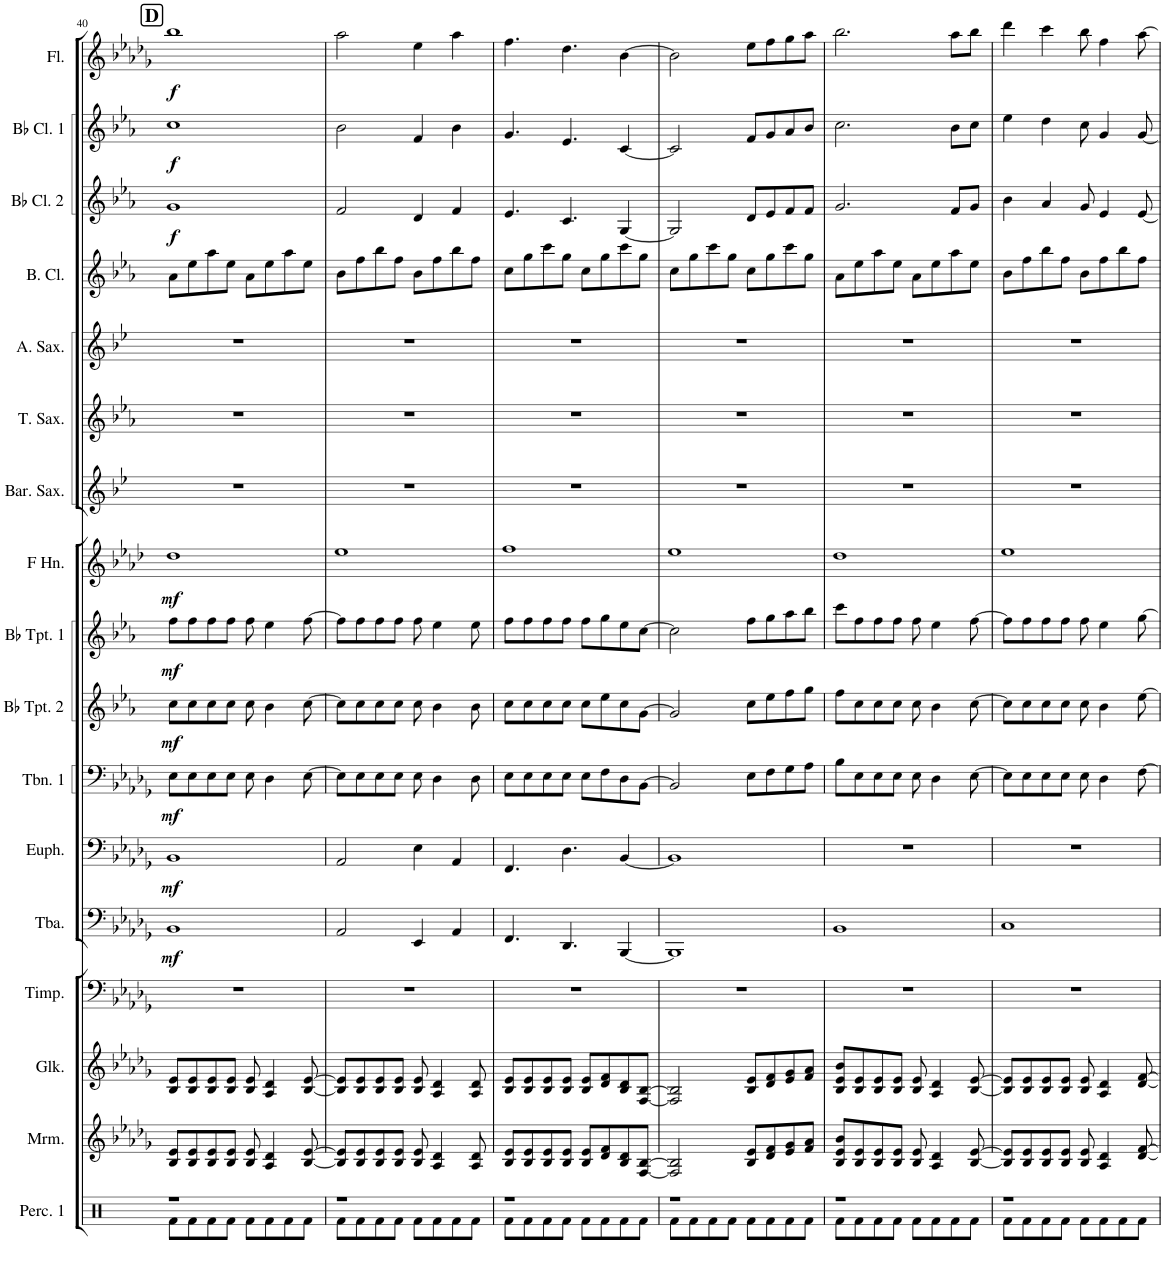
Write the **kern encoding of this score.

**kern	**kern	**kern	**kern	**kern	**dynam	**kern	**dynam	**kern	**dynam	**kern	**dynam	**kern	**dynam	**kern	**dynam	**kern	**kern	**kern	**kern	**kern	**dynam	**kern	**dynam	**kern	**dynam
*part17	*part16	*part15	*part14	*part13	*part13	*part12	*part12	*part11	*part11	*part10	*part10	*part9	*part9	*part8	*part8	*part7	*part6	*part5	*part4	*part3	*part3	*part2	*part2	*part1	*part1
*staff17	*staff16	*staff15	*staff14	*staff13	*staff13	*staff12	*staff12	*staff11	*staff11	*staff10	*staff10	*staff9	*staff9	*staff8	*staff8	*staff7	*staff6	*staff5	*staff4	*staff3	*staff3	*staff2	*staff2	*staff1	*staff1
*I"Percussion 1	*I"Marimba	*I"Glockenspiel	*I"Timpani	*I"Tuba	*	*I"Euphonium	*	*I"Trombone	*	*I"Bb Trumpet 2	*	*I"Bb Trumpet 1	*	*I"Horn in F	*	*I"Baritone Saxophone	*I"Tenor Saxophone	*I"Alto Saxophone	*I"Bass Clarinet	*I"Bb Clarinet 2	*	*I"Bb Clarinet 1	*	*I"Flute	*
*I'Perc. 1	*I'Mrm.	*I'Glk.	*I'Timp.	*I'Tba.	*	*I'Euph.	*	*I'Tbn. 1	*	*I'Bb Tpt. 2	*	*I'Bb Tpt. 1	*	*	*	*I'Bar. Sax.	*I'T. Sax.	*I'A. Sax.	*I'B. Cl.	*I'Bb Cl. 2	*	*I'Bb Cl. 1	*	*I'Fl.	*
!!LO:PB:g=z
*clefX	*clefG2	*clefG2	*clefF4	*clefF4	*	*clefF4	*	*clefF4	*	*clefG2	*	*clefG2	*	*clefG2	*	*clefG2	*clefG2	*clefG2	*clefG2	*clefG2	*	*clefG2	*	*clefG2	*
*	*	*Trd-14c-24	*	*	*	*	*	*	*	*Trd1c2	*	*Trd1c2	*	*Trd4c7	*	*Trd12c21	*Trd8c14	*Trd5c9	*Trd8c14	*Trd1c2	*	*Trd1c2	*	*	*
*k[]	*k[b-e-a-d-g-]	*k[b-e-a-d-g-]	*k[b-e-a-d-g-]	*k[b-e-a-d-g-]	*	*k[b-e-a-d-g-]	*	*k[b-e-a-d-g-]	*	*k[b-e-a-]	*	*k[b-e-a-]	*	*k[b-e-a-d-]	*	*k[b-e-]	*k[b-e-a-]	*k[b-e-]	*k[b-e-a-]	*k[b-e-a-]	*	*k[b-e-a-]	*	*k[b-e-a-d-g-]	*
*M4/4	*M4/4	*M4/4	*M4/4	*M4/4	*	*M4/4	*	*M4/4	*	*M4/4	*	*M4/4	*	*M4/4	*	*M4/4	*M4/4	*M4/4	*M4/4	*M4/4	*	*M4/4	*	*M4/4	*
!!LO:REH:place=s1:a:B:cj:fs=14:t=D
=40	=40	=40	=40	=40	=40	=40	=40	=40	=40	=40	=40	=40	=40	=40	=40	=40	=40	=40	=40	=40	=40	=40	=40	=40	=40
*^	*	*	*	*	*	*	*	*	*	*	*	*	*	*	*	*	*	*	*	*	*	*	*	*	*
!	!	!	!	!	!	!LO:DY:b	!	!LO:DY:b	!	!LO:DY:b	!	!LO:DY:b	!	!LO:DY:b	!	!LO:DY:b	!	!	!	!	!	!LO:DY:b	!	!LO:DY:b	!	!LO:DY:b
1r	8Rf\L	8B-/ 8e-/L	8B-/ 8e-/L	1r	1BB-	mf	1BB-	mf	8E-\L	mf	8cc\L	mf	8ff\L	mf	1dd-	mf	1r	1r	1r	8a-\L	1g	f	1cc	f	1bb-	f
.	8Rf\	8B-/ 8e-/	8B-/ 8e-/	.	.	.	.	.	8E-\	.	8cc\	.	8ff\	.	.	.	.	.	.	8ee-\	.	.	.	.	.	.
.	8Rf\	8B-/ 8e-/	8B-/ 8e-/	.	.	.	.	.	8E-\	.	8cc\	.	8ff\	.	.	.	.	.	.	8aa-\	.	.	.	.	.	.
.	8Rf\J	8B-/ 8e-/J	8B-/ 8e-/J	.	.	.	.	.	8E-\J	.	8cc\J	.	8ff\J	.	.	.	.	.	.	8ee-\J	.	.	.	.	.	.
.	8Rf\L	8B-/ 8e-/	8B-/ 8e-/	.	.	.	.	.	8E-\	.	8cc\	.	8ff\	.	.	.	.	.	.	8a-\L	.	.	.	.	.	.
.	8Rf\	4A-/ 4d-/	4A-/ 4d-/	.	.	.	.	.	4D-\	.	4b-\	.	4ee-\	.	.	.	.	.	.	8ee-\	.	.	.	.	.	.
.	8Rf\	.	.	.	.	.	.	.	.	.	.	.	.	.	.	.	.	.	.	8aa-\	.	.	.	.	.	.
.	8Rf\J	[8B-/ [8e-/	[8B-/ [8e-/	.	.	.	.	.	[8E-\	.	[8cc\	.	[8ff\	.	.	.	.	.	.	8ee-\J	.	.	.	.	.	.
=41	=41	=41	=41	=41	=41	=41	=41	=41	=41	=41	=41	=41	=41	=41	=41	=41	=41	=41	=41	=41	=41	=41	=41	=41	=41	=41
1r	8Rf\L	8B-/] 8e-/]L	8B-/] 8e-/]L	1r	2AA-/	.	2AA-/	.	8E-\L]	.	8cc\L]	.	8ff\L]	.	1ee-	.	1r	1r	1r	8b-\L	2f/	.	2b-\	.	2aa-\	.
.	8Rf\	8B-/ 8e-/	8B-/ 8e-/	.	.	.	.	.	8E-\	.	8cc\	.	8ff\	.	.	.	.	.	.	8ff\	.	.	.	.	.	.
.	8Rf\	8B-/ 8e-/	8B-/ 8e-/	.	.	.	.	.	8E-\	.	8cc\	.	8ff\	.	.	.	.	.	.	8bb-\	.	.	.	.	.	.
.	8Rf\J	8B-/ 8e-/J	8B-/ 8e-/J	.	.	.	.	.	8E-\J	.	8cc\J	.	8ff\J	.	.	.	.	.	.	8ff\J	.	.	.	.	.	.
.	8Rf\L	8B-/ 8e-/	8B-/ 8e-/	.	4EE-/	.	4E-\	.	8E-\	.	8cc\	.	8ff\	.	.	.	.	.	.	8b-\L	4d/	.	4f/	.	4ee-\	.
.	8Rf\	4A-/ 4d-/	4A-/ 4d-/	.	.	.	.	.	4D-\	.	4b-\	.	4ee-\	.	.	.	.	.	.	8ff\	.	.	.	.	.	.
.	8Rf\	.	.	.	4AA-/	.	4AA-/	.	.	.	.	.	.	.	.	.	.	.	.	8bb-\	4f/	.	4b-\	.	4aa-\	.
.	8Rf\J	8A-/ 8d-/	8A-/ 8d-/	.	.	.	.	.	8D-\	.	8b-\	.	8ee-\	.	.	.	.	.	.	8ff\J	.	.	.	.	.	.
=42	=42	=42	=42	=42	=42	=42	=42	=42	=42	=42	=42	=42	=42	=42	=42	=42	=42	=42	=42	=42	=42	=42	=42	=42	=42	=42
1r	8Rf\L	8B-/ 8e-/L	8B-/ 8e-/L	1r	4.FF/	.	4.FF/	.	8E-\L	.	8cc\L	.	8ff\L	.	1ff	.	1r	1r	1r	8cc\L	4.e-/	.	4.g/	.	4.ff\	.
.	8Rf\	8B-/ 8e-/	8B-/ 8e-/	.	.	.	.	.	8E-\	.	8cc\	.	8ff\	.	.	.	.	.	.	8gg\	.	.	.	.	.	.
.	8Rf\	8B-/ 8e-/	8B-/ 8e-/	.	.	.	.	.	8E-\	.	8cc\	.	8ff\	.	.	.	.	.	.	8ccc\	.	.	.	.	.	.
.	8Rf\J	8B-/ 8e-/J	8B-/ 8e-/J	.	4.DD-/	.	4.D-\	.	8E-\J	.	8cc\J	.	8ff\J	.	.	.	.	.	.	8gg\J	4.c/	.	4.e-/	.	4.dd-\	.
.	8Rf\L	8B-/ 8e-/L	8B-/ 8e-/L	.	.	.	.	.	8E-\L	.	8cc\L	.	8ff\L	.	.	.	.	.	.	8cc\L	.	.	.	.	.	.
.	8Rf\	8d-/ 8f/	8d-/ 8f/	.	.	.	.	.	8F\	.	8ee-\	.	8gg\	.	.	.	.	.	.	8gg\	.	.	.	.	.	.
.	8Rf\	8B-/ 8d-/	8B-/ 8d-/	.	[4BBB-/	.	[4BB-/	.	8D-\	.	8cc\	.	8ee-\	.	.	.	.	.	.	8ccc\	[4G/	.	[4c/	.	[4b-\	.
.	8Rf\J	[8F/ [8B-/J	[8F/ [8B-/J	.	.	.	.	.	[8BB-\J	.	[8g\J	.	[8cc\J	.	.	.	.	.	.	8gg\J	.	.	.	.	.	.
=43	=43	=43	=43	=43	=43	=43	=43	=43	=43	=43	=43	=43	=43	=43	=43	=43	=43	=43	=43	=43	=43	=43	=43	=43	=43	=43
1r	8Rf\L	2F/] 2B-/]	2F/] 2B-/]	1r	1BBB-]	.	1BB-]	.	2BB-/]	.	2g/]	.	2cc\]	.	1ee-	.	1r	1r	1r	8cc\L	2G/]	.	2c/]	.	2b-\]	.
.	8Rf\	.	.	.	.	.	.	.	.	.	.	.	.	.	.	.	.	.	.	8gg\	.	.	.	.	.	.
.	8Rf\	.	.	.	.	.	.	.	.	.	.	.	.	.	.	.	.	.	.	8ccc\	.	.	.	.	.	.
.	8Rf\J	.	.	.	.	.	.	.	.	.	.	.	.	.	.	.	.	.	.	8gg\J	.	.	.	.	.	.
.	8Rf\L	8B-/ 8e-/L	8B-/ 8e-/L	.	.	.	.	.	8E-\L	.	8cc\L	.	8ff\L	.	.	.	.	.	.	8cc\L	8d/L	.	8f/L	.	8ee-\L	.
.	8Rf\	8d-/ 8f/	8d-/ 8f/	.	.	.	.	.	8F\	.	8ee-\	.	8gg\	.	.	.	.	.	.	8gg\	8e-/	.	8g/	.	8ff\	.
.	8Rf\	8e-/ 8g-/	8e-/ 8g-/	.	.	.	.	.	8G-\	.	8ff\	.	8aa-\	.	.	.	.	.	.	8ccc\	8f/	.	8a-/	.	8gg-\	.
.	8Rf\J	8f/ 8a-/J	8f/ 8a-/J	.	.	.	.	.	8A-\J	.	8gg\J	.	8bb-\J	.	.	.	.	.	.	8gg\J	8f/J	.	8b-/J	.	8aa-\J	.
=44	=44	=44	=44	=44	=44	=44	=44	=44	=44	=44	=44	=44	=44	=44	=44	=44	=44	=44	=44	=44	=44	=44	=44	=44	=44	=44
1r	8Rf\L	8B-/ 8e-/ 8b-/L	8B-/ 8e-/ 8b-/L	1r	1BB-	.	1r	.	8B-\L	.	8ff\L	.	8ccc\L	.	1dd-	.	1r	1r	1r	8a-\L	2.g/	.	2.cc\	.	2.bb-\	.
.	8Rf\	8B-/ 8e-/	8B-/ 8e-/	.	.	.	.	.	8E-\	.	8cc\	.	8ff\	.	.	.	.	.	.	8ee-\	.	.	.	.	.	.
.	8Rf\	8B-/ 8e-/	8B-/ 8e-/	.	.	.	.	.	8E-\	.	8cc\	.	8ff\	.	.	.	.	.	.	8aa-\	.	.	.	.	.	.
.	8Rf\J	8B-/ 8e-/J	8B-/ 8e-/J	.	.	.	.	.	8E-\J	.	8cc\J	.	8ff\J	.	.	.	.	.	.	8ee-\J	.	.	.	.	.	.
.	8Rf\L	8B-/ 8e-/	8B-/ 8e-/	.	.	.	.	.	8E-\	.	8cc\	.	8ff\	.	.	.	.	.	.	8a-\L	.	.	.	.	.	.
.	8Rf\	4A-/ 4d-/	4A-/ 4d-/	.	.	.	.	.	4D-\	.	4b-\	.	4ee-\	.	.	.	.	.	.	8ee-\	.	.	.	.	.	.
.	8Rf\	.	.	.	.	.	.	.	.	.	.	.	.	.	.	.	.	.	.	8aa-\	8f/L	.	8b-\L	.	8aa-\L	.
.	8Rf\J	[8B-/ [8e-/	[8B-/ [8e-/	.	.	.	.	.	[8E-\	.	[8cc\	.	[8ff\	.	.	.	.	.	.	8ee-\J	8g/J	.	8cc\J	.	8bb-\J	.
=45	=45	=45	=45	=45	=45	=45	=45	=45	=45	=45	=45	=45	=45	=45	=45	=45	=45	=45	=45	=45	=45	=45	=45	=45	=45	=45
1r	8Rf\L	8B-/] 8e-/]L	8B-/] 8e-/]L	1r	1C	.	1r	.	8E-\L]	.	8cc\L]	.	8ff\L]	.	1ee-	.	1r	1r	1r	8b-\L	4b-\	.	4ee-\	.	4ddd-\	.
.	8Rf\	8B-/ 8e-/	8B-/ 8e-/	.	.	.	.	.	8E-\	.	8cc\	.	8ff\	.	.	.	.	.	.	8ff\	.	.	.	.	.	.
.	8Rf\	8B-/ 8e-/	8B-/ 8e-/	.	.	.	.	.	8E-\	.	8cc\	.	8ff\	.	.	.	.	.	.	8bb-\	4a-/	.	4dd\	.	4ccc\	.
.	8Rf\J	8B-/ 8e-/J	8B-/ 8e-/J	.	.	.	.	.	8E-\J	.	8cc\J	.	8ff\J	.	.	.	.	.	.	8ff\J	.	.	.	.	.	.
.	8Rf\L	8B-/ 8e-/	8B-/ 8e-/	.	.	.	.	.	8E-\	.	8cc\	.	8ff\	.	.	.	.	.	.	8b-\L	8g/	.	8cc\	.	8bb-\	.
.	8Rf\	4A-/ 4d-/	4A-/ 4d-/	.	.	.	.	.	4D-\	.	4b-\	.	4ee-\	.	.	.	.	.	.	8ff\	4e-/	.	4g/	.	4ff\	.
.	8Rf\	.	.	.	.	.	.	.	.	.	.	.	.	.	.	.	.	.	.	8bb-\	.	.	.	.	.	.
.	8Rf\J	[8d-/ [8f/	[8d-/ [8f/	.	.	.	.	.	[8F\	.	[8ee-\	.	[8gg\	.	.	.	.	.	.	8ff\J	[8e-/	.	[8g/	.	[8aa-\	.
*v	*v	*	*	*	*	*	*	*	*	*	*	*	*	*	*	*	*	*	*	*	*	*	*	*	*	*
=	=	=	=	=	=	=	=	=	=	=	=	=	=	=	=	=	=	=	=	=	=	=	=	=	=
*-	*-	*-	*-	*-	*-	*-	*-	*-	*-	*-	*-	*-	*-	*-	*-	*-	*-	*-	*-	*-	*-	*-	*-	*-	*-
